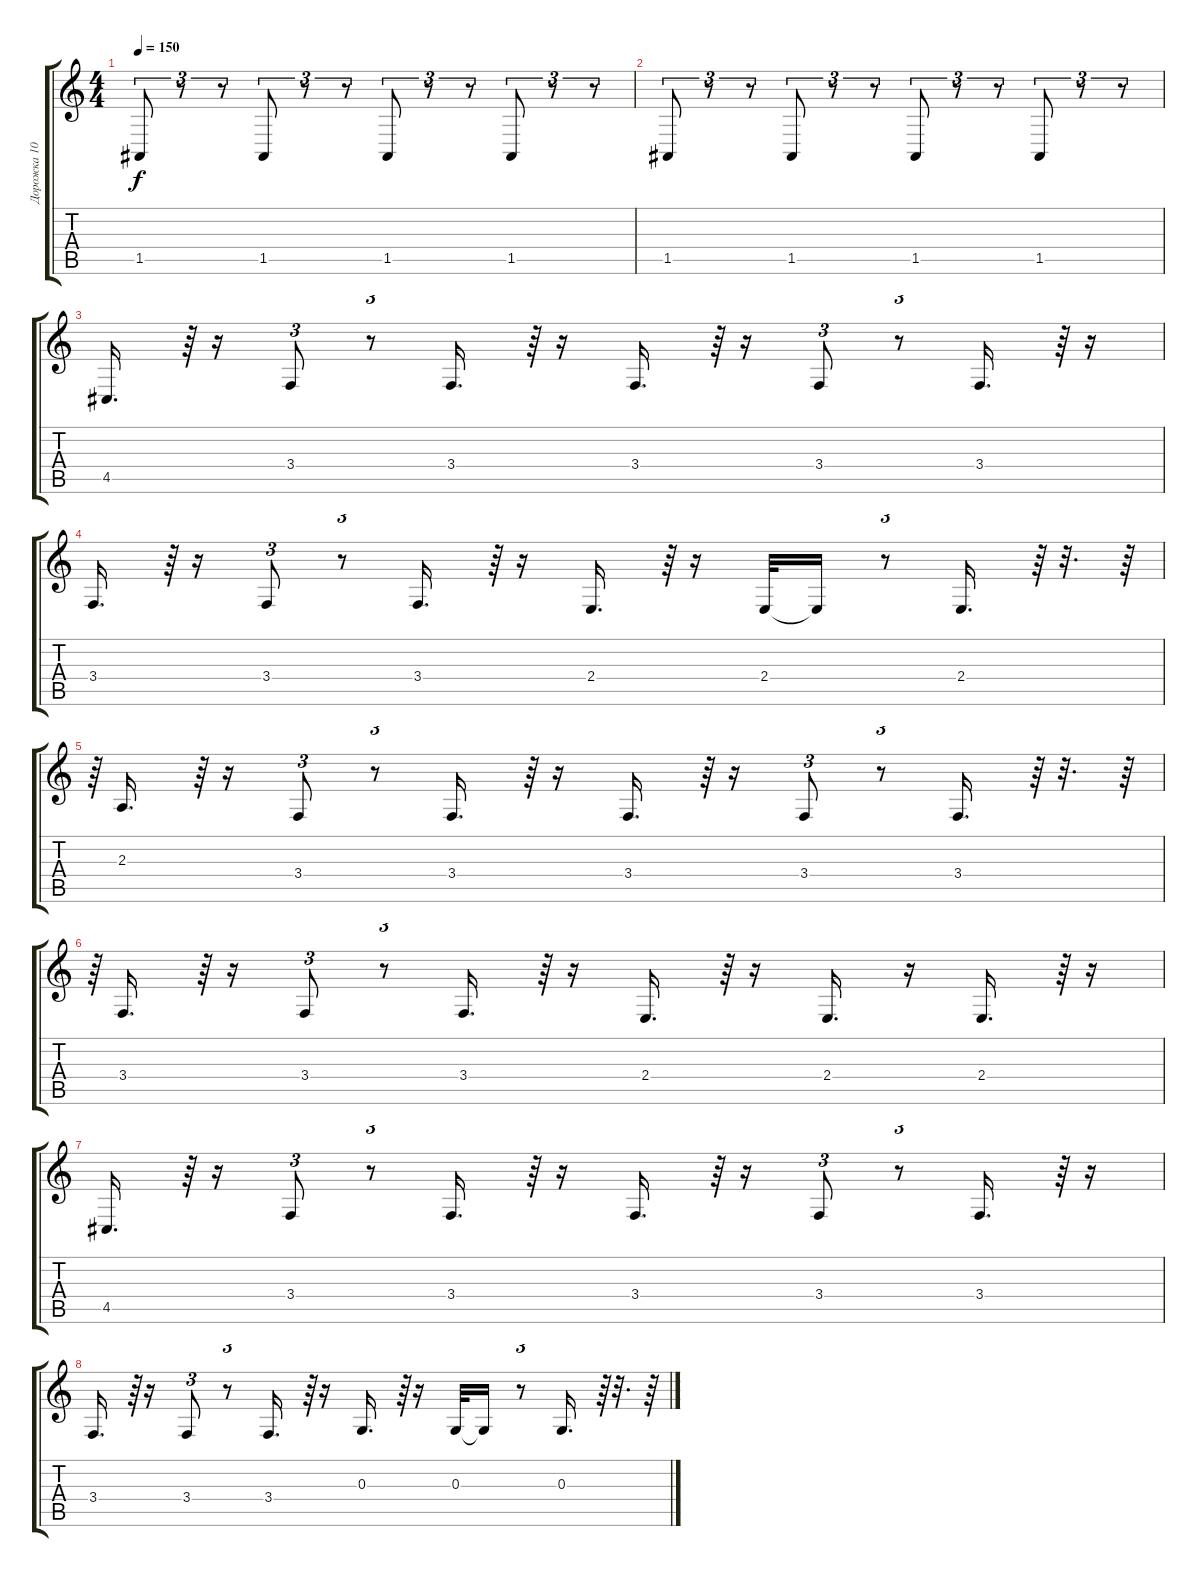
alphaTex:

\track ("Дорожка 10" "Дорожка 10") {instrument drawbarorgan}
\staff {score tabs}
\tuning (E4 B3 G3 D3 A2 E2) {hide}
\ts (4 4)
\tempo 150
\clef g2
\ks c
1.5.8{tu (3 2) dy f} r.8{tu (3 2)} r.8{tu (3 2)} 1.5.8{tu (3 2)} r.8{tu (3 2)} r.8{tu (3 2)} 1.5.8{tu (3 2)} r.8{tu (3 2)} r.8{tu (3 2)} 1.5.8{tu (3 2)} r.8{tu (3 2)} r.8{tu (3 2)} |
1.5.8{tu (3 2)} r.8{tu (3 2)} r.8{tu (3 2)} 1.5.8{tu (3 2)} r.8{tu (3 2)} r.8{tu (3 2)} 1.5.8{tu (3 2)} r.8{tu (3 2)} r.8{tu (3 2)} 1.5.8{tu (3 2)} r.8{tu (3 2)} r.8{tu (3 2)} |
4.5.16{d} r.64{tu (3 2)} r.16 3.4.8{tu (3 2)} r.8{tu (3 2)} 3.4.16{d} r.64{tu (3 2)} r.16 3.4.16{d} r.64{tu (3 2)} r.16 3.4.8{tu (3 2)} r.8{tu (3 2)} 3.4.16{d} r.64{tu (3 2)} r.16 |
3.4.16{d} r.64{tu (3 2)} r.16 3.4.8{tu (3 2)} r.8{tu (3 2)} 3.4.16{d} r.64{tu (3 2)} r.16 2.4.16{d} r.64{tu (3 2)} r.16 2.4.32 2.4{t}.16 r.8{tu (3 2)} 2.4.16{d} r.64{tu (3 2)} r.32{d} r.64 |
r.64{tu (3 2)} 2.3.16{d} r.64{tu (3 2)} r.16 3.4.8{tu (3 2)} r.8{tu (3 2)} 3.4.16{d} r.64{tu (3 2)} r.16 3.4.16{d} r.64{tu (3 2)} r.16 3.4.8{tu (3 2)} r.8{tu (3 2)} 3.4.16{d} r.64{tu (3 2)} r.32{d} r.64 |
r.64{tu (3 2)} 3.4.16{d} r.64{tu (3 2)} r.16 3.4.8{tu (3 2)} r.8{tu (3 2)} 3.4.16{d} r.64{tu (3 2)} r.16 2.4.16{d} r.64{tu (3 2)} r.16 2.4.16{d} r.16 2.4.16{d} r.64{tu (3 2)} r.16 |
4.5.16{d} r.64{tu (3 2)} r.16 3.4.8{tu (3 2)} r.8{tu (3 2)} 3.4.16{d} r.64{tu (3 2)} r.16 3.4.16{d} r.64{tu (3 2)} r.16 3.4.8{tu (3 2)} r.8{tu (3 2)} 3.4.16{d} r.64{tu (3 2)} r.16 |
3.4.16{d} r.64{tu (3 2)} r.16 3.4.8{tu (3 2)} r.8{tu (3 2)} 3.4.16{d} r.64{tu (3 2)} r.16 0.3.16{d} r.64{tu (3 2)} r.16 0.3.32 0.3{t}.16 r.8{tu (3 2)} 0.3.16{d} r.64{tu (3 2)} r.32{d} r.64
